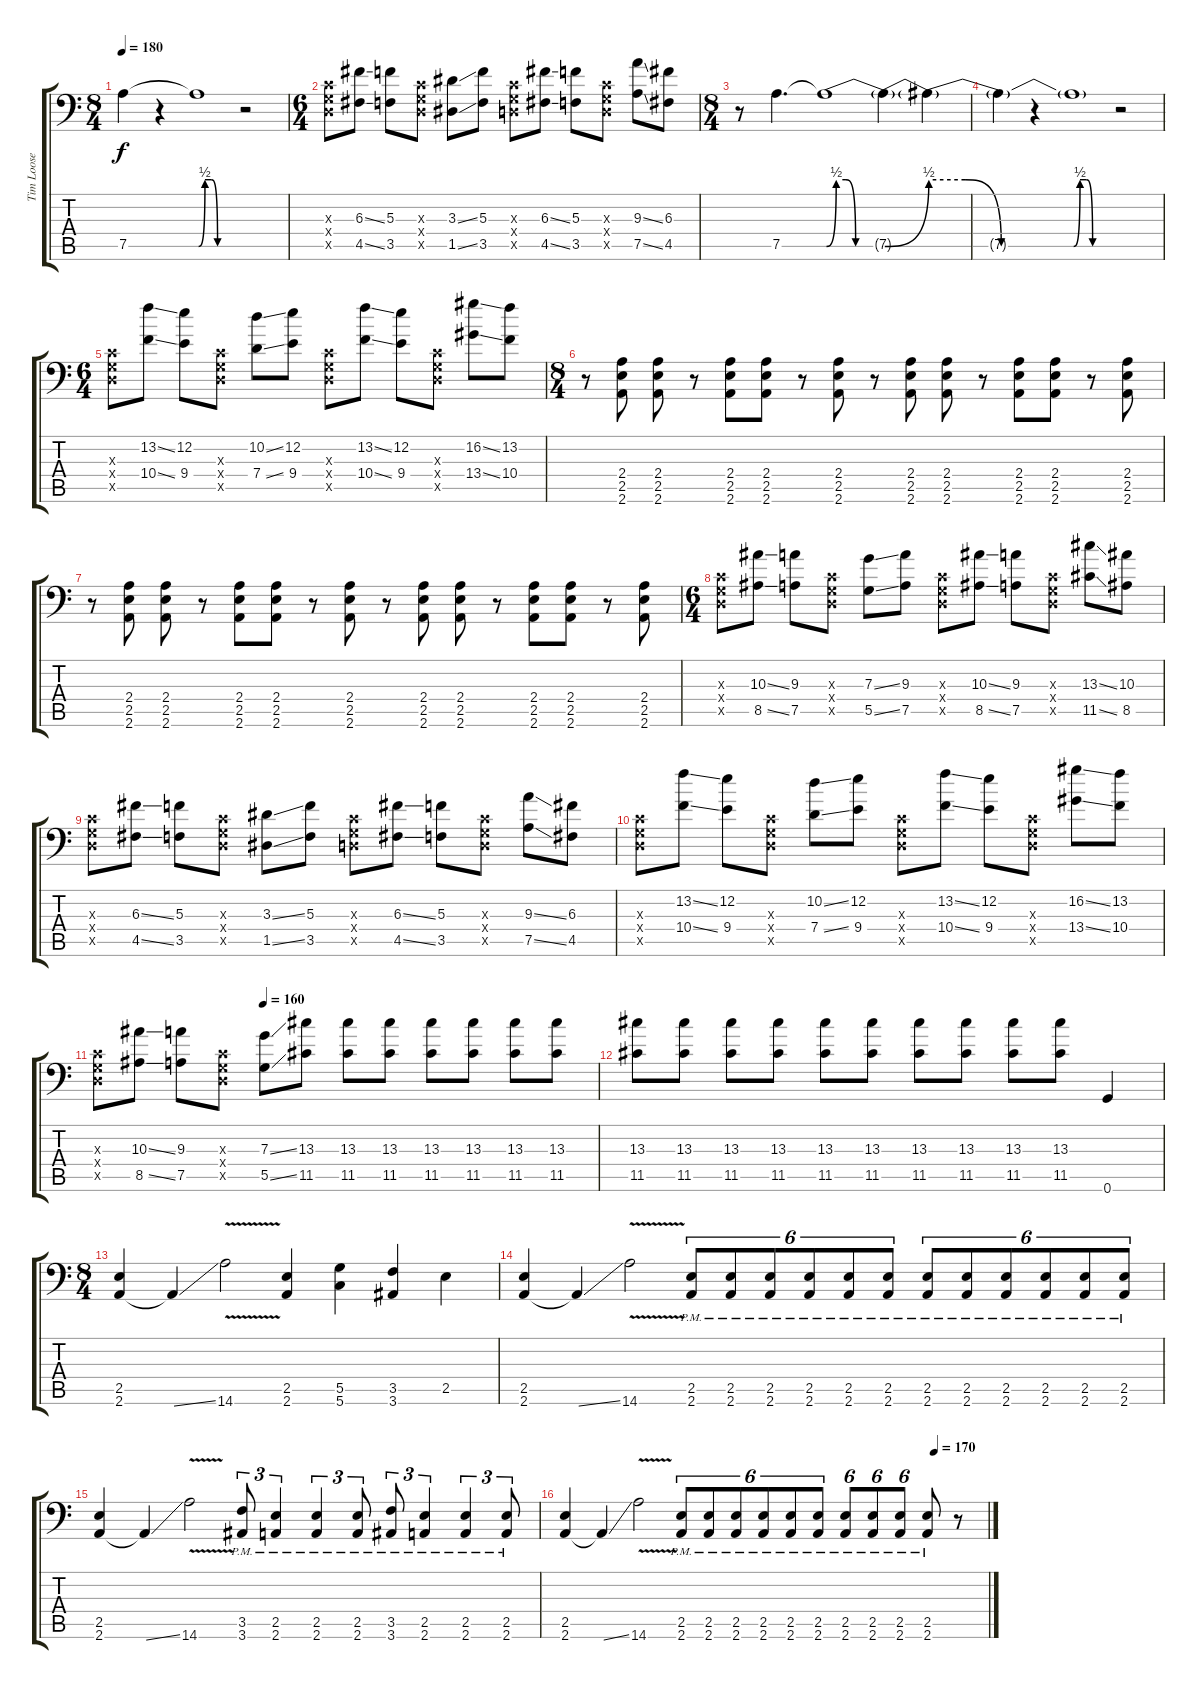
\track ("Tim Loose" "Tim Loose") {instrument overdrivenguitar}
\staff {score tabs}
\tuning (A3 E3 C3 G2 D2 G1) {hide}
\ts (8 4)
\tempo 180
\clef f4
\ks c
7.5{t}.4{dy f} r.4 7.5{be (custom 0 0 10 2 20 2 30 0 60 0) t}.1 r.2 |
\ts (6 4)
(0.3{x} 0.4{x} 0.5{x}).8 (6.3{ss} 4.5{ss}).8 (5.3 3.5).8 (0.3{x} 0.4{x} 0.5{x}).8 (3.3{ss} 1.5{ss}).8 (5.3 3.5).8 (0.3{x} 0.4{x} 0.5{x}).8 (6.3{ss} 4.5{ss}).8 (5.3 3.5).8 (0.3{x} 0.4{x} 0.5{x}).8 (9.3{ss} 7.5{ss}).8 (6.3 4.5).8 |
\ts (8 4)
r.8 7.5.4{d} 7.5{be (custom 0 0 10 2 20 2 30 0 60 0) t}.1 7.5{be (bend 0 0 60 2) t}.4 7.5{be (custom 0 2 15 2 30 0 60 0) t}.4 |
7.5{t}.4 r.4 7.5{be (custom 0 0 10 2 20 2 30 0 60 0) t}.1 r.2 |
\ts (6 4)
(0.3{x} 0.4{x} 0.5{x}).8 (13.2{ss} 10.4{ss}).8 (12.2 9.4).8 (0.3{x} 0.4{x} 0.5{x}).8 (10.2{ss} 7.4{ss}).8 (12.2 9.4).8 (0.3{x} 0.4{x} 0.5{x}).8 (13.2{ss} 10.4{ss}).8 (12.2 9.4).8 (0.3{x} 0.4{x} 0.5{x}).8 (16.2{ss} 13.4{ss}).8 (13.2 10.4).8 |
\ts (8 4)
r.8 (2.4 2.5 2.6).8 (2.4 2.5 2.6).8 r.8 (2.4 2.5 2.6).8 (2.4 2.5 2.6).8 r.8 (2.4 2.5 2.6).8 r.8 (2.4 2.5 2.6).8 (2.4 2.5 2.6).8 r.8 (2.4 2.5 2.6).8 (2.4 2.5 2.6).8 r.8 (2.4 2.5 2.6).8 |
r.8 (2.4 2.5 2.6).8 (2.4 2.5 2.6).8 r.8 (2.4 2.5 2.6).8 (2.4 2.5 2.6).8 r.8 (2.4 2.5 2.6).8 r.8 (2.4 2.5 2.6).8 (2.4 2.5 2.6).8 r.8 (2.4 2.5 2.6).8 (2.4 2.5 2.6).8 r.8 (2.4 2.5 2.6).8 |
\ts (6 4)
(0.3{x} 0.4{x} 0.5{x}).8 (10.3{ss} 8.5{ss}).8 (9.3 7.5).8 (0.3{x} 0.4{x} 0.5{x}).8 (7.3{ss} 5.5{ss}).8 (9.3 7.5).8 (0.3{x} 0.4{x} 0.5{x}).8 (10.3{ss} 8.5{ss}).8 (9.3 7.5).8 (0.3{x} 0.4{x} 0.5{x}).8 (13.3{ss} 11.5{ss}).8 (10.3 8.5).8 |
(0.3{x} 0.4{x} 0.5{x}).8 (6.3{ss} 4.5{ss}).8 (5.3 3.5).8 (0.3{x} 0.4{x} 0.5{x}).8 (3.3{ss} 1.5{ss}).8 (5.3 3.5).8 (0.3{x} 0.4{x} 0.5{x}).8 (6.3{ss} 4.5{ss}).8 (5.3 3.5).8 (0.3{x} 0.4{x} 0.5{x}).8 (9.3{ss} 7.5{ss}).8 (6.3 4.5).8 |
(0.3{x} 0.4{x} 0.5{x}).8 (13.2{ss} 10.4{ss}).8 (12.2 9.4).8 (0.3{x} 0.4{x} 0.5{x}).8 (10.2{ss} 7.4{ss}).8 (12.2 9.4).8 (0.3{x} 0.4{x} 0.5{x}).8 (13.2{ss} 10.4{ss}).8 (12.2 9.4).8 (0.3{x} 0.4{x} 0.5{x}).8 (16.2{ss} 13.4{ss}).8 (13.2 10.4).8 |
\tempo (160 0.3333333333333333)
(0.3{x} 0.4{x} 0.5{x}).8 (10.3{ss} 8.5{ss}).8 (9.3 7.5).8 (0.3{x} 0.4{x} 0.5{x}).8 (7.3{ss} 5.5{ss}).8 (13.3 11.5).8 (13.3 11.5).8 (13.3 11.5).8 (13.3 11.5).8 (13.3 11.5).8 (13.3 11.5).8 (13.3 11.5).8 |
(13.3 11.5).8 (13.3 11.5).8 (13.3 11.5).8 (13.3 11.5).8 (13.3 11.5).8 (13.3 11.5).8 (13.3 11.5).8 (13.3 11.5).8 (13.3 11.5).8 (13.3 11.5).8 0.6.4 |
\ts (8 4)
(2.5 2.6).4 2.6{ss t}.4 14.6{v}.2 (2.5 2.6).4 (5.5 5.6).4 (3.5 3.6).4 2.5.4 |
(2.5 2.6).4 2.6{ss t}.4 14.6{v}.2 (2.5{pm} 2.6{pm}).8{tu (6 4)} (2.5{pm} 2.6{pm}).8{tu (6 4)} (2.5{pm} 2.6{pm}).8{tu (6 4)} (2.5{pm} 2.6{pm}).8{tu (6 4)} (2.5{pm} 2.6{pm}).8{tu (6 4)} (2.5{pm} 2.6{pm}).8{tu (6 4)} (2.5{pm} 2.6{pm}).8{tu (6 4)} (2.5{pm} 2.6{pm}).8{tu (6 4)} (2.5{pm} 2.6{pm}).8{tu (6 4)} (2.5{pm} 2.6{pm}).8{tu (6 4)} (2.5{pm} 2.6{pm}).8{tu (6 4)} (2.5{pm} 2.6{pm}).8{tu (6 4)} |
(2.5 2.6).4 2.6{ss t}.4 14.6{v}.2 (3.5{pm} 3.6{pm}).8{tu (3 2)} (2.5{pm} 2.6{pm}).4{tu (3 2)} (2.5{pm} 2.6{pm}).4{tu (3 2)} (2.5{pm} 2.6{pm}).8{tu (3 2)} (3.5{pm} 3.6{pm}).8{tu (3 2)} (2.5{pm} 2.6{pm}).4{tu (3 2)} (2.5{pm} 2.6{pm}).4{tu (3 2)} (2.5{pm} 2.6{pm}).8{tu (3 2)} |
\tempo (170 0.875)
(2.5 2.6).4 2.6{ss t}.4 14.6{v}.2 (2.5{pm} 2.6{pm}).8{tu (6 4)} (2.5{pm} 2.6{pm}).8{tu (6 4)} (2.5{pm} 2.6{pm}).8{tu (6 4)} (2.5{pm} 2.6{pm}).8{tu (6 4)} (2.5{pm} 2.6{pm}).8{tu (6 4)} (2.5{pm} 2.6{pm}).8{tu (6 4)} (2.5{pm} 2.6{pm}).8{tu (6 4)} (2.5{pm} 2.6{pm}).8{tu (6 4)} (2.5{pm} 2.6{pm}).8{tu (6 4)} (2.5{pm} 2.6{pm}).8 r.8
